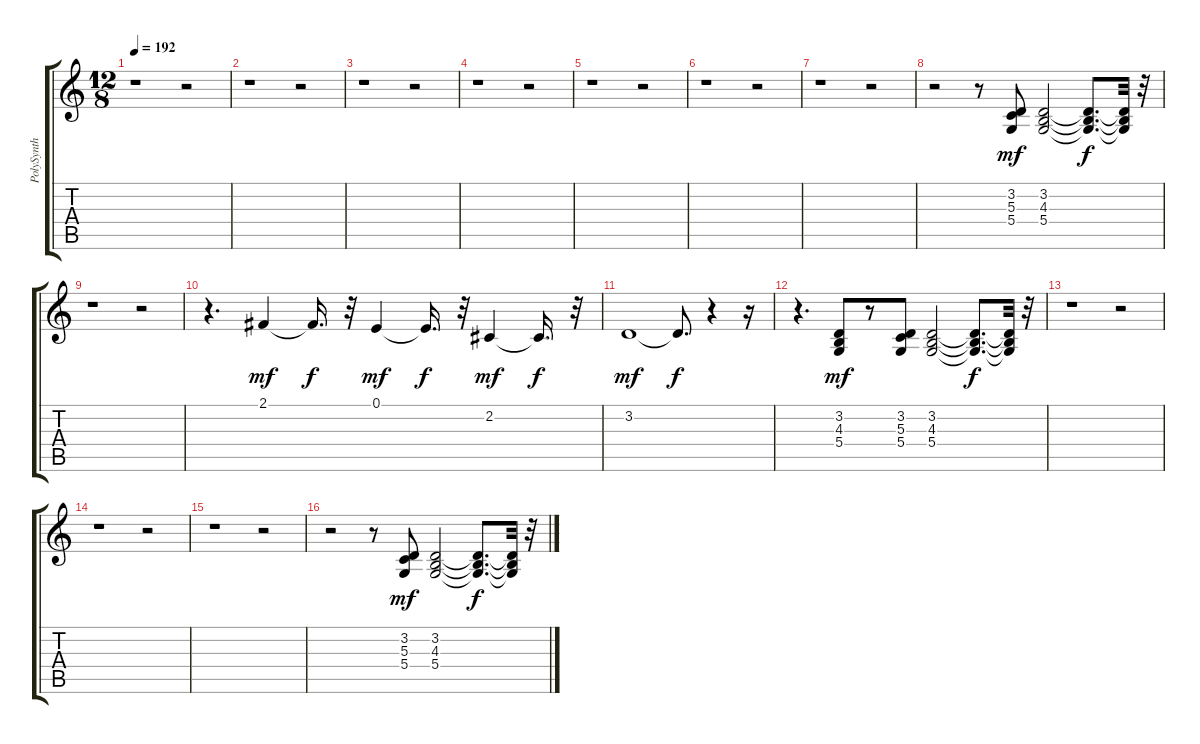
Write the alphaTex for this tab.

\track ("PolySynth" "PolySynth") {instrument pad3polysynth}
\staff {score tabs}
\tuning (E4 B3 G3 D3 A2 E2) {hide}
\ts (12 8)
\tempo 192
\clef g2
\ks c
r.1{dy f} r.2 |
r.1 r.2 |
r.1 r.2 |
r.1 r.2 |
r.1 r.2 |
r.1 r.2 |
r.1 r.2 |
r.2 r.8 (3.2 5.3 5.4).8{dy mf} (3.2 4.3 5.4).2 (3.2{t} 4.3{t} 5.4{t}).8{d dy f} (3.2{t} 4.3{t} 5.4{t}).32 r.32 |
r.1 r.2 |
r.4{d} 2.1.4{dy mf} 2.1{t}.16{d dy f} r.32 0.1.4{dy mf} 0.1{t}.16{d dy f} r.32 2.2.4{dy mf} 2.2{t}.16{d dy f} r.32 |
3.2.1{dy mf} 3.2{t}.8{d dy f} r.4 r.16 |
r.4{d} (3.2 4.3 5.4).8{dy mf} r.8 (3.2 5.3 5.4).8 (3.2 4.3 5.4).2 (3.2{t} 4.3{t} 5.4{t}).8{d dy f} (3.2{t} 4.3{t} 5.4{t}).32 r.32 |
r.1 r.2 |
r.1 r.2 |
r.1 r.2 |
r.2 r.8 (3.2 5.3 5.4).8{dy mf} (3.2 4.3 5.4).2 (3.2{t} 4.3{t} 5.4{t}).8{d dy f} (3.2{t} 4.3{t} 5.4{t}).32 r.32
